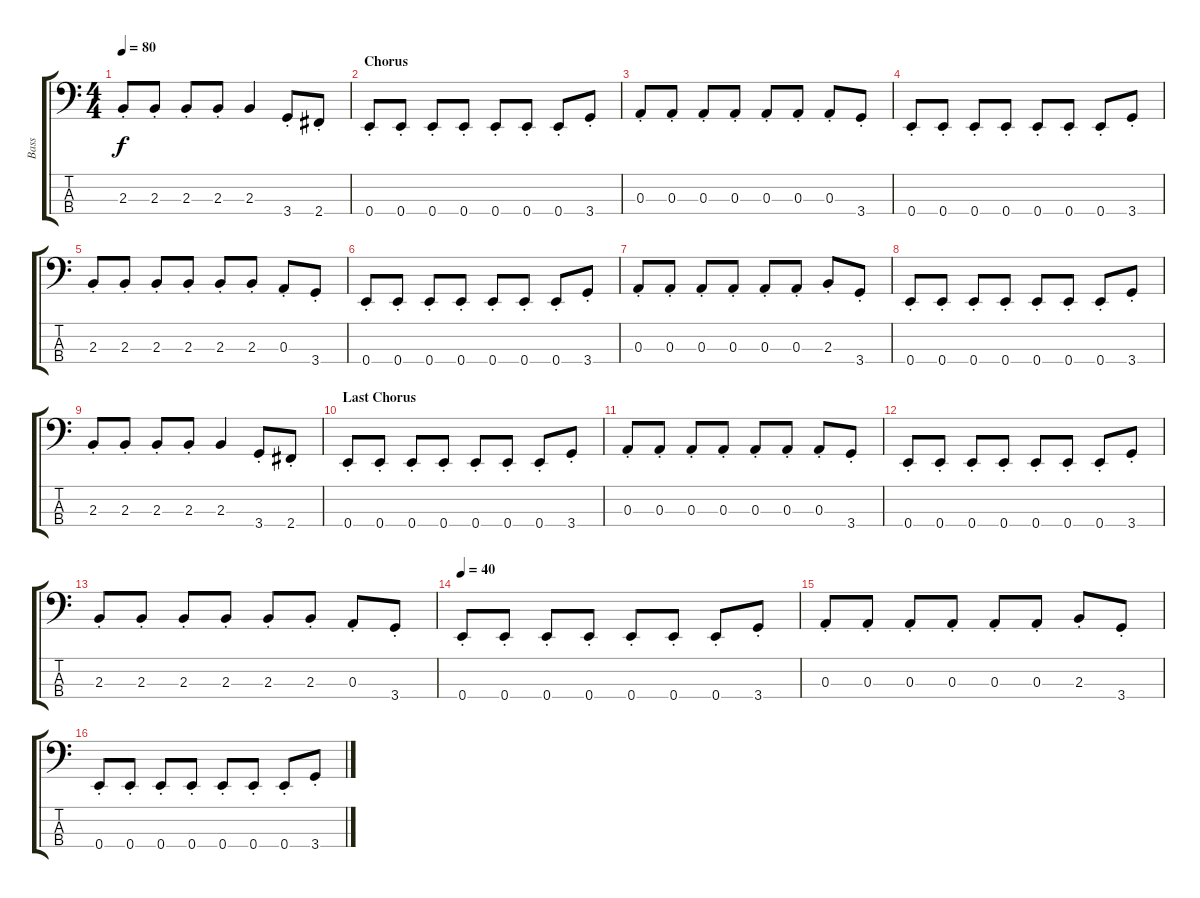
\track ("Bass" "Bass") {instrument electricbassfinger}
\staff {score tabs}
\tuning (G2 D2 A1 E1) {hide}
\ts (4 4)
\tempo 80
\clef f4
\ks c
2.3{st}.8{dy f} 2.3{st}.8 2.3{st}.8 2.3{st}.8 2.3.4 3.4{st}.8 2.4{st}.8 |
\section ("" "Chorus")
0.4{st}.8 0.4{st}.8 0.4{st}.8 0.4{st}.8 0.4{st}.8 0.4{st}.8 0.4{st}.8 3.4{st}.8 |
0.3{st}.8 0.3{st}.8 0.3{st}.8 0.3{st}.8 0.3{st}.8 0.3{st}.8 0.3{st}.8 3.4{st}.8 |
0.4{st}.8 0.4{st}.8 0.4{st}.8 0.4{st}.8 0.4{st}.8 0.4{st}.8 0.4{st}.8 3.4{st}.8 |
2.3{st}.8 2.3{st}.8 2.3{st}.8 2.3{st}.8 2.3{st}.8 2.3{st}.8 0.3{st}.8 3.4{st}.8 |
0.4{st}.8 0.4{st}.8 0.4{st}.8 0.4{st}.8 0.4{st}.8 0.4{st}.8 0.4{st}.8 3.4{st}.8 |
0.3{st}.8 0.3{st}.8 0.3{st}.8 0.3{st}.8 0.3{st}.8 0.3{st}.8 2.3{st}.8 3.4{st}.8 |
0.4{st}.8 0.4{st}.8 0.4{st}.8 0.4{st}.8 0.4{st}.8 0.4{st}.8 0.4{st}.8 3.4{st}.8 |
2.3{st}.8 2.3{st}.8 2.3{st}.8 2.3{st}.8 2.3.4 3.4{st}.8 2.4{st}.8 |
\section ("" "Last Chorus")
0.4{st}.8 0.4{st}.8 0.4{st}.8 0.4{st}.8 0.4{st}.8 0.4{st}.8 0.4{st}.8 3.4{st}.8 |
0.3{st}.8 0.3{st}.8 0.3{st}.8 0.3{st}.8 0.3{st}.8 0.3{st}.8 0.3{st}.8 3.4{st}.8 |
0.4{st}.8 0.4{st}.8 0.4{st}.8 0.4{st}.8 0.4{st}.8 0.4{st}.8 0.4{st}.8 3.4{st}.8 |
2.3{st}.8 2.3{st}.8 2.3{st}.8 2.3{st}.8 2.3{st}.8 2.3{st}.8 0.3{st}.8 3.4{st}.8 |
\tempo 40
0.4{st}.8 0.4{st}.8 0.4{st}.8 0.4{st}.8 0.4{st}.8 0.4{st}.8 0.4{st}.8 3.4{st}.8 |
0.3{st}.8 0.3{st}.8 0.3{st}.8 0.3{st}.8 0.3{st}.8 0.3{st}.8 2.3{st}.8 3.4{st}.8 |
0.4{st}.8 0.4{st}.8 0.4{st}.8 0.4{st}.8 0.4{st}.8 0.4{st}.8 0.4{st}.8 3.4{st}.8
